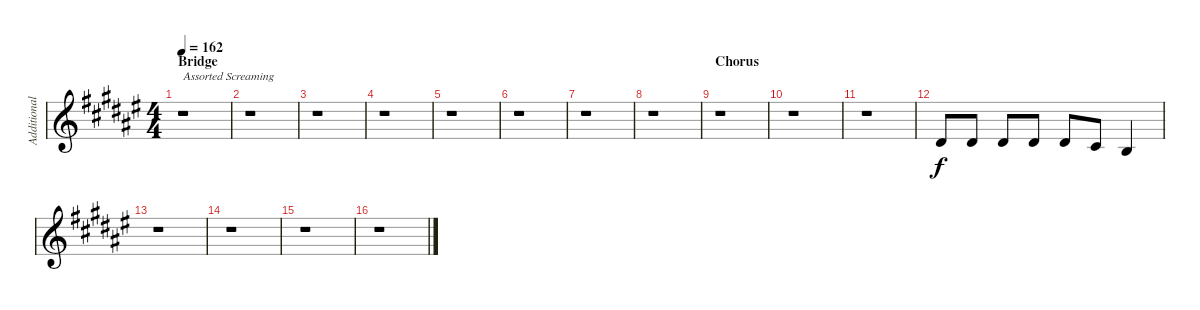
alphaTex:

\track ("Additional Vocals" "Additional") {instrument altosax}
\staff {score}
\tuning (E4 B3 G3 D3 A2 E2) {hide}
\ts (4 4)
\section ("" "Bridge")
\tempo 162
\clef g2
\ks f#
r.1{txt "Assorted Screaming" dy f} |
r.1 |
r.1 |
r.1 |
r.1 |
r.1 |
r.1 |
r.1 |
\section ("" "Chorus")
r.1 |
r.1 |
r.1 |
8.3.8 8.3.8 8.3.8 8.3.8 8.3.8 6.3.8 4.3.4 |
r.1 |
r.1 |
r.1 |
r.1
